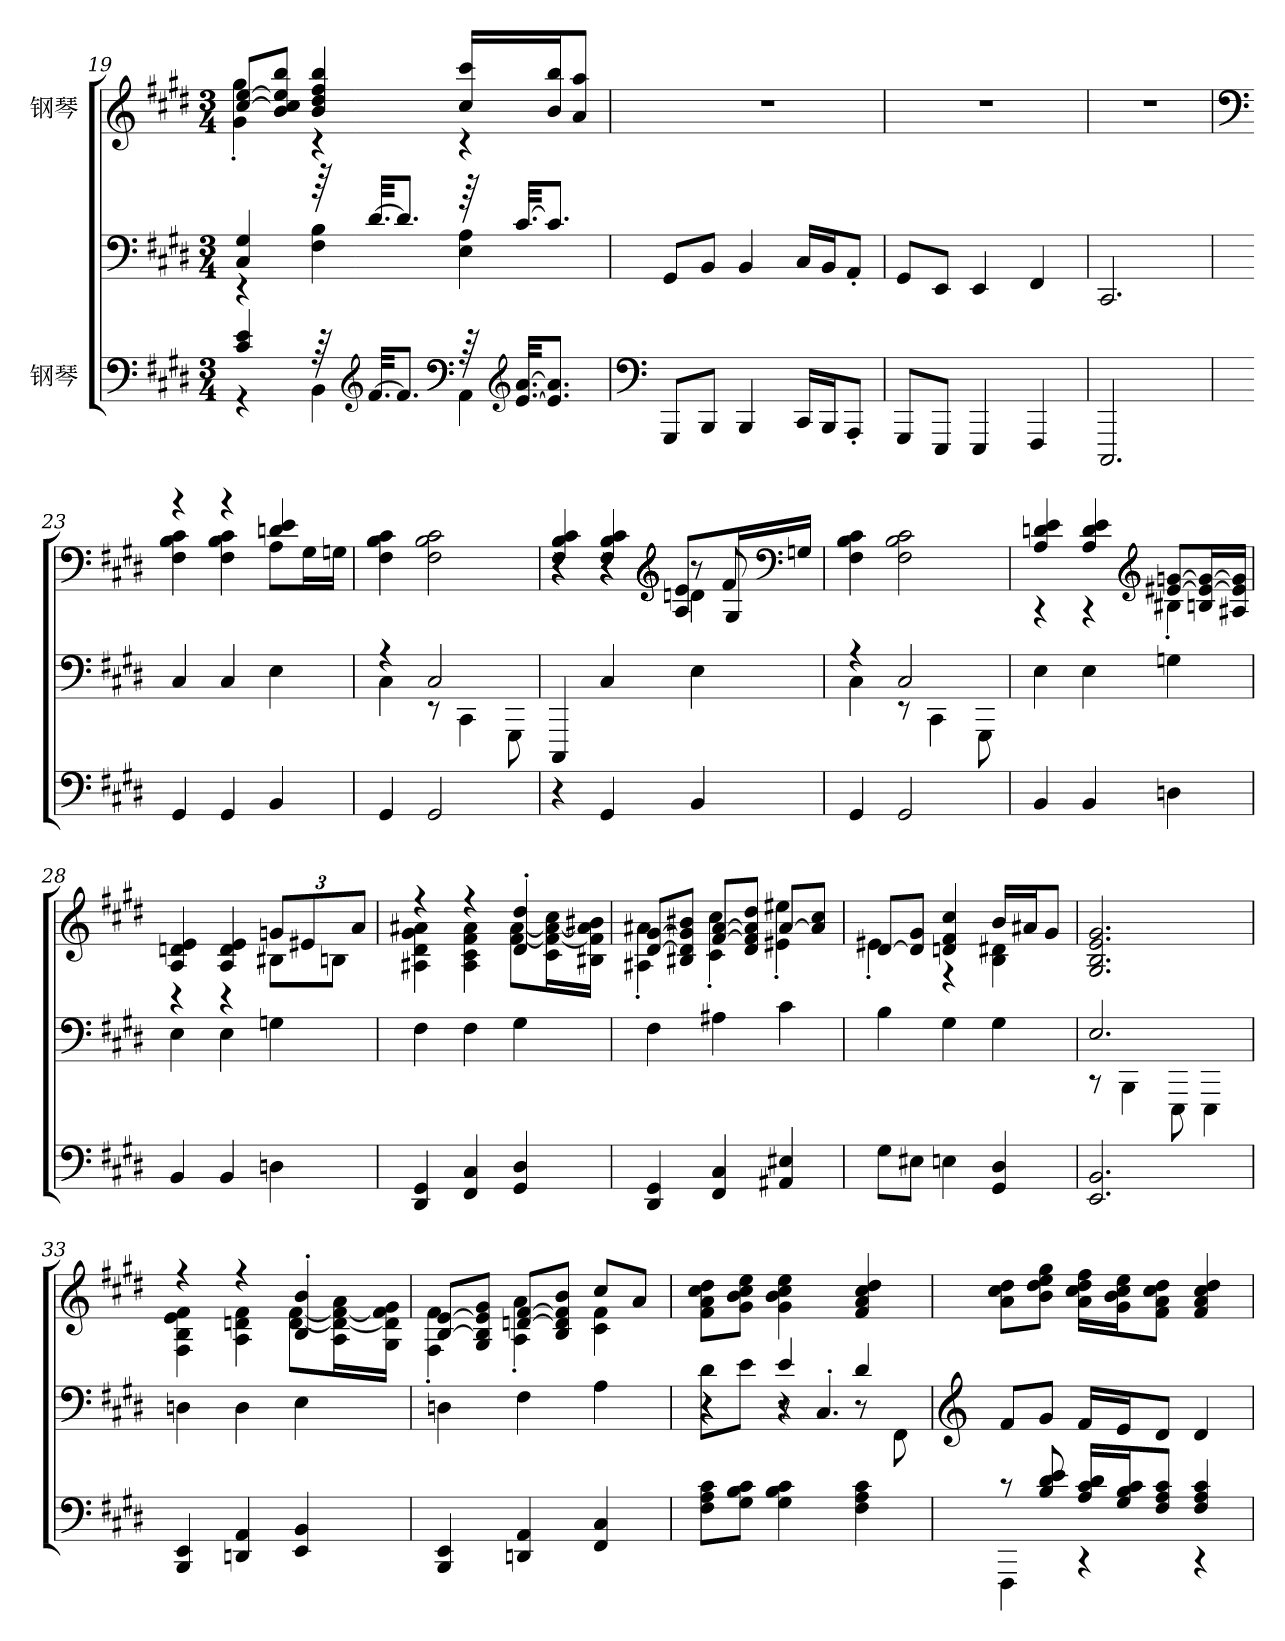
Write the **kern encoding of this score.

**kern	**kern	**kern
*part2	*part2	*part1
*staff3	*staff2	*staff1
*I"钢琴	*	*I"钢琴
*clefF4	*clefF4	*clefG2
*k[f#c#g#d#]	*k[f#c#g#d#]	*k[f#c#g#d#]
*M3/4	*M3/4	*M3/4
=19	=19	=19
*^	*^	*^
4c#/ 4e/	4r	4C#/ 4G#/	4r	[8cc#/ [8ee/L	4g#\' 4gg#\'
.	.	.	.	8b/ 8cc#/] 8ee/] 8bb/J	.
64r	4BB\	64r	4F#\ 4B\	4b/ 4dd#/ 4ff#/ 4bb/	4r
*clefG2	*	*	*	*	*
[32.f#/KKL	.	[32.d#/KKL	.	.	.
8.f#/J]	.	8.d#/J]	.	.	.
*clefF4	*	*	*	*	*
64r	4AA\	64r	4E\ 4A\	16cc#/ 16ccc#/LL	4r
*clefG2	*	*	*	*	*
[32.e/ [32.a/KKL	.	[32.c#/KKL	.	.	.
8.e/] 8.a/]J	.	8.c#/J]	.	16b/ 16bb/J	.
.	.	.	.	8a/ 8aa/J	.
*v	*v	*	*	*v	*v
*	*v	*v	*
!!LO:LB:g=z
=20	=20	=20
*clefF4	*	*
8GGG#/L	8GG#/L	2.r
8BBB/J	8BB/J	.
4BBB/	4BB/	.
16CC#/LL	16C#/LL	.
16BBB/J	16BB/J	.
8AAA'/J	8AA'/J	.
=21	=21	=21
*	*	*MM50
8GGG#/L	8GG#/L	2.r
8EEE/J	8EE/J	.
4EEE/	4EE/	.
4FFF#/	4FF#/	.
=22	=22	=22
*	*	*MM46
2.CCC#/	2.CC#/	2.r
=23	=23	=23
*	*	*clefF4
*	*	*MM54
*	*	*^
4GG#/	4C#/	4r	4F#\ 4B\ 4c#\
4GG#/	4C#/	4r	4F#\ 4B\ 4c#\
4BB/	4E\	4dn/ 4e/	8A\L
.	.	.	16G#\L
.	.	.	16Gn\JJ
*	*	*v	*v
=24	=24	=24
*	*^	*
4GG#/	4r	4C#\	4F#\ 4B\ 4c#\
2GG#/	2C#/	8r	2F#\ 2B\ 2c#\
.	.	4CC#\	.
.	.	8GGG#\	.
*	*v	*v	*
!!LO:LB:g=z
=25	=25	=25
*	*	*^
*	*	*	*^
4r	4CCC#/	4r	4r	4F#/ 4B/ 4c#/
4GG#/	4C#/	4r	4r	4F#/ 4B/ 4c#/
*	*	*clefG2	*	*
4BB/	4E\	8r	4dn\	8A/ 8e/L
.	.	8f#/	.	16G#/L
*	*	*clefF4	*	*
.	.	.	.	16Gn/JJ
*	*	*v	*v	*v
=26	=26	=26
*	*^	*
4GG#/	4r	4C#\	4F#\ 4B\ 4c#\
2GG#/	2C#/	8r	2F#\ 2B\ 2c#\
.	.	4CC#\	.
.	.	8GGG#\	.
*	*v	*v	*
=27	=27	=27
*	*	*^
4BB/	4E\	4A/ 4dn/ 4e/	4r
4BB/	4E\	4A/ 4d/ 4e/	4r
*	*	*clefG2	*
4Dn\	4Gn\	[8e#X/ [8gn/L	4B#X'\
.	.	16Bn/ 16e#/_ 16g/_L	.
.	.	16A#X/ 16e#/] 16g/]JJ	.
!!LO:LB:g=z	!!
=28	=28	=28	=28
4BB/	4E\	4A/ 4dn/ 4e/	4r
4BB/	4E\	4A/ 4d/ 4e/	4r
*	*	*Xbrackettup	*
4Dn\	4Gn\	12gn/L	8B#X\L
.	.	12e#X/	.
.	.	.	8Bn\J
.	.	12a/J	.
=29	=29	=29	=29
4DD#/ 4GG#/	4F#\	4r	4A#X\ 4d#\ 4g#\ 4a#X\
4FF#/ 4C#/	4F#\	4r	4A#\ 4c#\ 4f#\ 4a#\
4GG#/ 4D#/	4G#\	4d#/' 4dd#/'	[8f#\ [8a#\L
.	.	.	16c#\ 16f#\_ 16a#\_ 16cc#\L
.	.	.	16B#X\ 16f#\] 16a#\] 16b#X\JJ
=30	=30	=30	=30
4DD#/ 4GG#/	4F#\	[8d#/ [8g#/L	4A#X\' 4a#X\'
.	.	8B#X/ 8d#/] 8g#/] 8b#X/J	.
4FF#/ 4C#/	4A#X\	[8f#/ [8a#/L	4c#\' 4cc#\'
.	.	8d#/ 8f#/] 8a#/] 8dd#/J	.
4AA#X/ 4E#X/	4c#\	[8a#/L	4e#X\' 4ee#X\'
.	.	8a#/] 8cc#/J	.
!!LO:PB:g=z	!!
=31	=31	=31	=31
8G#\L	4B\	[8d#/L	4e#X'\
8E#X\J	.	8d#/] 8g#/J	.
4En\	4G#\	4dn/ 4f#/ 4cc#/	4r
4GG#/ 4D#/	4G#\	16b/LL	4B\ 4d#X\
.	.	16a#X/J	.
.	.	8g#/J	.
*	*	*v	*v
=32	=32	=32
*	*^	*
2.EE/ 2.BB/	2.E/	8r	2.G#/ 2.B/ 2.e/ 2.g#/
.	.	4BBB\	.
.	.	8EEE\	.
.	.	4EEE\	.
*	*v	*v	*
=33	=33	=33
*	*	*^
4BBB/ 4EE/	4Dn\	4r	4F#\ 4B\ 4e\ 4f#\
4DDn/ 4AA/	4D\	4r	4A\ 4dn\ 4f#\
4EE/ 4BB/	4E\	4B/' 4b/'	[8d\ [8f#\L
.	.	.	16A\ 16d\_ 16f#\_ 16a\L
.	.	.	16G#\ 16d\] 16f#\] 16g#\JJ
=34	=34	=34	=34
4BBB/ 4EE/	4Dn\	[8B/ [8e/L	4F#\' 4f#\'
.	.	8G#/ 8B/] 8e/] 8g#/J	.
4DDn/ 4AA/	4F#\	[8dn/ [8f#/L	4A\' 4a\'
.	.	8B/ 8d/] 8f#/] 8b/J	.
4FF#/ 4C#/	4A\	8cc#/L	4c#\ 4f#\
.	.	8a/J	.
*	*	*v	*v
!!LO:LB:g=z
=35	=35	=35
*	*^	*
*	*	*^	*
8F#\ 8A\ 8c#\L	4r	8d#\L	4r	8f#\ 8a\ 8cc#\ 8dd#\L
8G#\ 8B\ 8c#\J	.	8e\J	.	8g#\ 8b\ 8cc#\ 8ee\J
4G#\ 4B\ 4c#\	4e/	4r	8r	4g#\ 4b\ 4cc#\ 4ee\
.	.	.	4.C#'/	.
4F#\ 4A\ 4c#\	4d#/	8r	.	4f#/ 4a/ 4cc#/ 4dd#/
.	.	8FF#\	.	.
*	*v	*v	*v	*
=36	=36	=36
*	*clefG2	*
*^	*	*
8r	4FFF#\	8f#/L	8a\ 8cc#\ 8dd#\L
8B/ 8d#/ 8e/	.	8g#/J	8b\ 8dd#\ 8ee\ 8gg#\J
16A/ 16c#/ 16d#/LL	4r	16f#/LL	16a\ 16cc#\ 16dd#\ 16ff#\LL
16G#/ 16B/ 16c#/J	.	16e/J	16g#\ 16b\ 16cc#\ 16ee\J
8F#/ 8A/ 8c#/J	.	8d#/J	8f#\ 8a\ 8cc#\ 8dd#\J
4F#/ 4A/ 4c#/	4r	4d#/	4f#/ 4a/ 4cc#/ 4dd#/
*v	*v	*	*
=	=	=
*-	*-	*-
